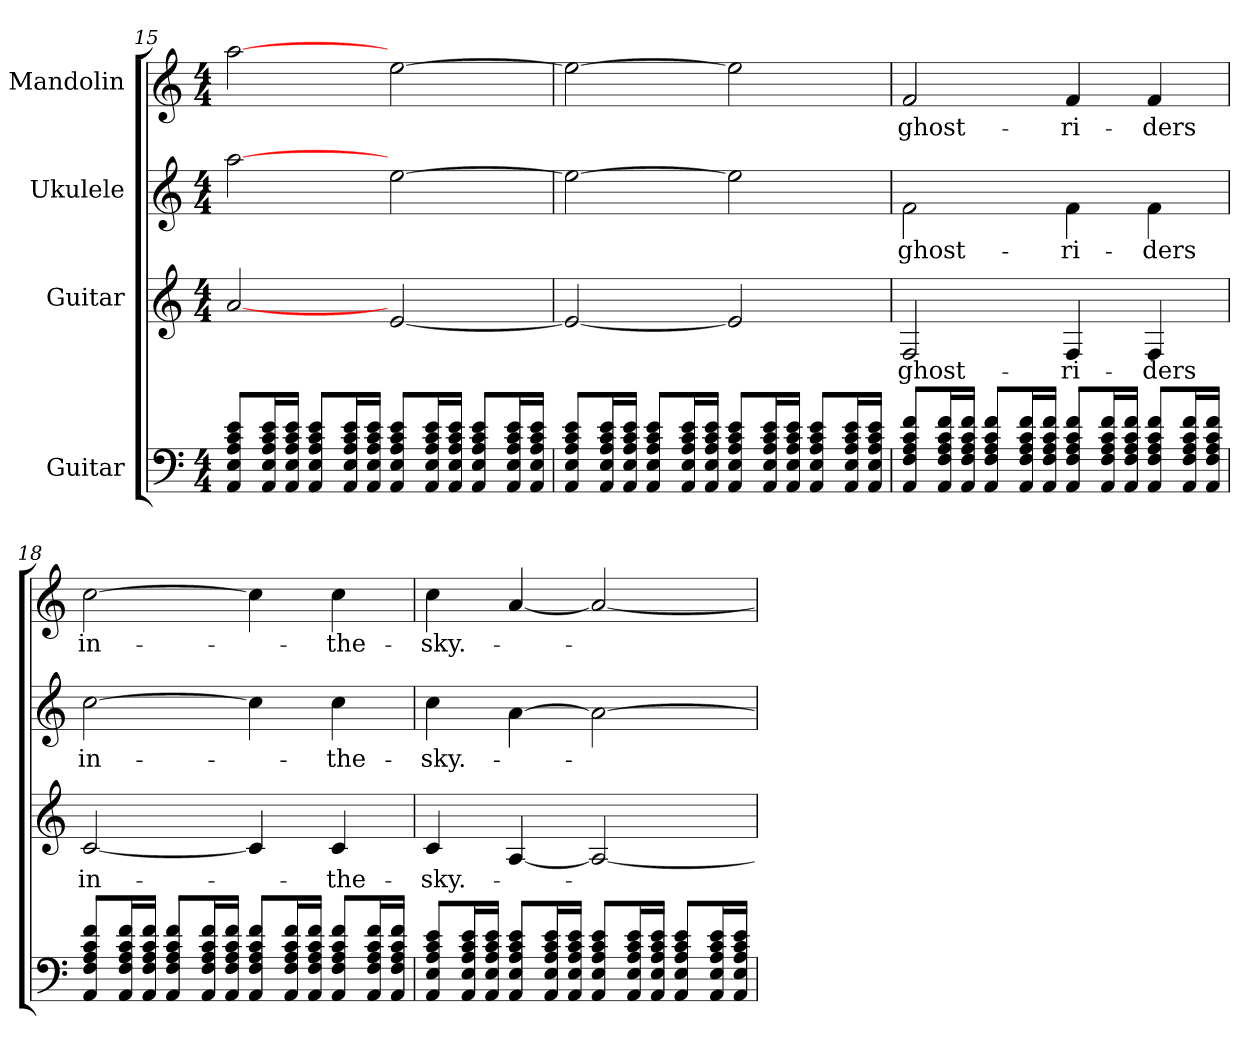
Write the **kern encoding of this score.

**kern	**kern	**text	**kern	**text	**kern	**text
*part4	*part3	*part3	*part2	*part2	*part1	*part1
*staff4	*staff3	*staff3	*staff2	*staff2	*staff1	*staff1
*I"Guitar	*I"Guitar	*	*I"Ukulele	*	*I"Mandolin	*
!!LO:LB:g=z
*	*	*	*	*	*clefG2	*
*k[]	*k[]	*	*k[]	*	*k[]	*
*C:	*C:	*	*C:	*	*C:	*
*M4/4	*M4/4	*	*M4/4	*	*M4/4	*
=15	=15	=15	=15	=15	=15	=15
8AAi/ 8Ei 8Ai 8ci 8eiL	[2ai/	.	[2aai\	.	[2aai\	.
16AAi/ 16Ei 16Ai 16ci 16eiL	.	.	.	.	.	.
16AAi/ 16Ei 16Ai 16ci 16eiJJ	.	.	.	.	.	.
8AAi/ 8Ei 8Ai 8ci 8eiL	.	.	.	.	.	.
16AAi/ 16Ei 16Ai 16ci 16eiL	.	.	.	.	.	.
16AAi/ 16Ei 16Ai 16ci 16eiJJ	.	.	.	.	.	.
8AAi/ 8Ei 8Ai 8ci 8eiL	[2ei/	.	[2eei\	.	[2eei\	.
16AAi/ 16Ei 16Ai 16ci 16eiL	.	.	.	.	.	.
16AAi/ 16Ei 16Ai 16ci 16eiJJ	.	.	.	.	.	.
8AAi/ 8Ei 8Ai 8ci 8eiL	.	.	.	.	.	.
16AAi/ 16Ei 16Ai 16ci 16eiL	.	.	.	.	.	.
16AAi/ 16Ei 16Ai 16ci 16eiJJ	.	.	.	.	.	.
=16	=16	=16	=16	=16	=16	=16
8AAi/ 8Ei 8Ai 8ci 8eiL	2ei/_	.	2eei\_	.	2eei\_	.
16AAi/ 16Ei 16Ai 16ci 16eiL	.	.	.	.	.	.
16AAi/ 16Ei 16Ai 16ci 16eiJJ	.	.	.	.	.	.
8AAi/ 8Ei 8Ai 8ci 8eiL	.	.	.	.	.	.
16AAi/ 16Ei 16Ai 16ci 16eiL	.	.	.	.	.	.
16AAi/ 16Ei 16Ai 16ci 16eiJJ	.	.	.	.	.	.
8AAi/ 8Ei 8Ai 8ci 8eiL	2ei/]	.	2eei\]	.	2eei\]	.
16AAi/ 16Ei 16Ai 16ci 16eiL	.	.	.	.	.	.
16AAi/ 16Ei 16Ai 16ci 16eiJJ	.	.	.	.	.	.
8AAi/ 8Ei 8Ai 8ci 8eiL	.	.	.	.	.	.
16AAi/ 16Ei 16Ai 16ci 16eiL	.	.	.	.	.	.
16AAi/ 16Ei 16Ai 16ci 16eiJJ	.	.	.	.	.	.
=17	=17	=17	=17	=17	=17	=17
!	!	!LO:LY:b:color=#000000	!	!	!	!
!	!	!	!	!LO:LY:b:color=#000000	!	!
!	!	!	!	!	!	!LO:LY:b:color=#000000
8AAi/ 8Fi 8Ai 8ci 8fiL	2Fi/	-ghost-	2fi\	-ghost-	2fi/	-ghost-
16AAi/ 16Fi 16Ai 16ci 16fiL	.	.	.	.	.	.
16AAi/ 16Fi 16Ai 16ci 16fiJJ	.	.	.	.	.	.
8AAi/ 8Fi 8Ai 8ci 8fiL	.	.	.	.	.	.
16AAi/ 16Fi 16Ai 16ci 16fiL	.	.	.	.	.	.
16AAi/ 16Fi 16Ai 16ci 16fiJJ	.	.	.	.	.	.
!	!	!LO:LY:b:color=#000000	!	!	!	!
!	!	!	!	!LO:LY:b:color=#000000	!	!
!	!	!	!	!	!	!LO:LY:b:color=#000000
8AAi/ 8Fi 8Ai 8ci 8fiL	4Fi/	-ri-	4fi\	-ri-	4fi/	-ri-
16AAi/ 16Fi 16Ai 16ci 16fiL	.	.	.	.	.	.
16AAi/ 16Fi 16Ai 16ci 16fiJJ	.	.	.	.	.	.
!	!	!LO:LY:b:color=#000000	!	!	!	!
!	!	!	!	!LO:LY:b:color=#000000	!	!
!	!	!	!	!	!	!LO:LY:b:color=#000000
8AAi/ 8Fi 8Ai 8ci 8fiL	4Fi/	-ders	4fi\	-ders	4fi/	-ders
16AAi/ 16Fi 16Ai 16ci 16fiL	.	.	.	.	.	.
16AAi/ 16Fi 16Ai 16ci 16fiJJ	.	.	.	.	.	.
!!LO:PB:g=z
=18	=18	=18	=18	=18	=18	=18
!	!	!LO:LY:b:color=#000000	!	!	!	!
!	!	!	!	!LO:LY:b:color=#000000	!	!
!	!	!	!	!	!	!LO:LY:b:color=#000000
8AAi/ 8Fi 8Ai 8ci 8fiL	[2ci/	in-	[2cci\	in-	[2cci\	in-
16AAi/ 16Fi 16Ai 16ci 16fiL	.	.	.	.	.	.
16AAi/ 16Fi 16Ai 16ci 16fiJJ	.	.	.	.	.	.
8AAi/ 8Fi 8Ai 8ci 8fiL	.	.	.	.	.	.
16AAi/ 16Fi 16Ai 16ci 16fiL	.	.	.	.	.	.
16AAi/ 16Fi 16Ai 16ci 16fiJJ	.	.	.	.	.	.
8AAi/ 8Fi 8Ai 8ci 8fiL	4ci/]	.	4cci\]	.	4cci\]	.
16AAi/ 16Fi 16Ai 16ci 16fiL	.	.	.	.	.	.
16AAi/ 16Fi 16Ai 16ci 16fiJJ	.	.	.	.	.	.
!	!	!LO:LY:b:color=#000000	!	!	!	!
!	!	!	!	!LO:LY:b:color=#000000	!	!
!	!	!	!	!	!	!LO:LY:b:color=#000000
8AAi/ 8Fi 8Ai 8ci 8fiL	4ci/	-the-	4cci\	-the-	4cci\	-the-
16AAi/ 16Fi 16Ai 16ci 16fiL	.	.	.	.	.	.
16AAi/ 16Fi 16Ai 16ci 16fiJJ	.	.	.	.	.	.
=19	=19	=19	=19	=19	=19	=19
!	!	!LO:LY:b:color=#000000	!	!	!	!
!	!	!	!	!LO:LY:b:color=#000000	!	!
!	!	!	!	!	!	!LO:LY:b:color=#000000
8AAi/ 8Ei 8Ai 8ci 8eiL	4ci/	-sky.-	4cci\	-sky.-	4cci\	-sky.-
16AAi/ 16Ei 16Ai 16ci 16eiL	.	.	.	.	.	.
16AAi/ 16Ei 16Ai 16ci 16eiJJ	.	.	.	.	.	.
8AAi/ 8Ei 8Ai 8ci 8eiL	[4Ai/	.	[4ai\	.	[4ai/	.
16AAi/ 16Ei 16Ai 16ci 16eiL	.	.	.	.	.	.
16AAi/ 16Ei 16Ai 16ci 16eiJJ	.	.	.	.	.	.
8AAi/ 8Ei 8Ai 8ci 8eiL	2Ai/_	.	2ai\_	.	2ai/_	.
16AAi/ 16Ei 16Ai 16ci 16eiL	.	.	.	.	.	.
16AAi/ 16Ei 16Ai 16ci 16eiJJ	.	.	.	.	.	.
8AAi/ 8Ei 8Ai 8ci 8eiL	.	.	.	.	.	.
16AAi/ 16Ei 16Ai 16ci 16eiL	.	.	.	.	.	.
16AAi/ 16Ei 16Ai 16ci 16eiJJ	.	.	.	.	.	.
=	=	=	=	=	=	=
*-	*-	*-	*-	*-	*-	*-
